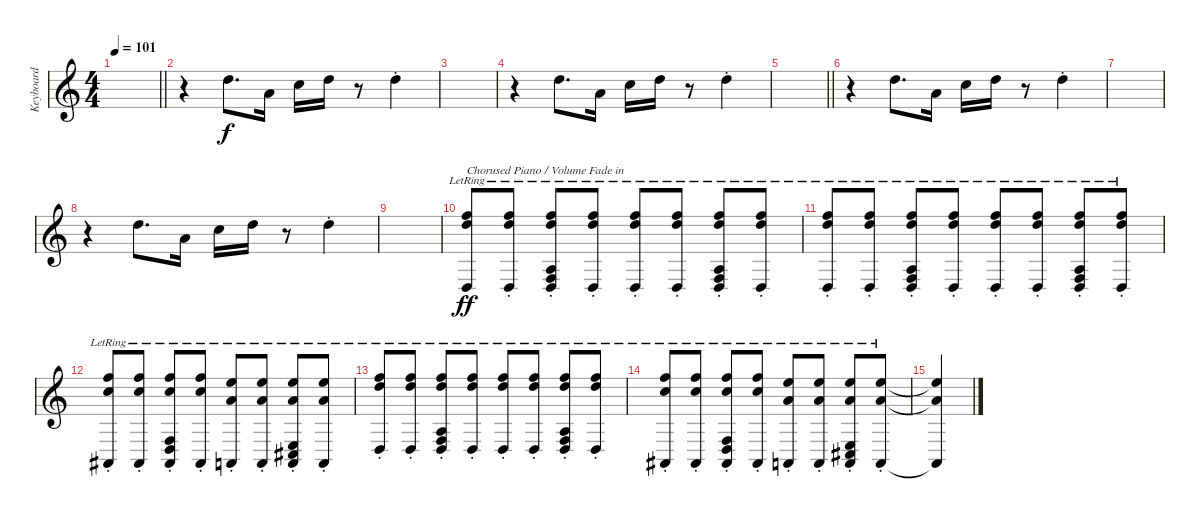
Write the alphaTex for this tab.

\track ("Keyboard" "Keyboard") {instrument electricpiano2}
\staff {score}
\tuning (E4 B3 G3 D3 A2 E2) {hide}
\ts (4 4)
\tempo 101
\clef g2
\barLineRight lightlight
\ks c
|
r.4 10.1.8{d} 5.1.16 8.1.16 10.1.16 r.8 10.1{st}.4 |
|
r.4 10.1.8{d} 5.1.16 8.1.16 10.1.16 r.8 10.1{st}.4 |
\barLineRight lightlight
|
r.4 10.1.8{d} 5.1.16 8.1.16 10.1.16 r.8 10.1{st}.4 |
|
r.4 10.1.8{d} 5.1.16 8.1.16 10.1.16 r.8 10.1{st}.4 |
|
(18.2{st} 19.3{st} 5.5{st lr}).8{txt "Chorused Piano / Volume Fade in" dy ff volume 13} (18.2{st} 19.3{st} 5.5{st lr}).8 (18.2{st} 19.3{st} 7.4{lr} 5.5 13.6).8 (18.2{st} 19.3{st} 5.5{st lr}).8 (18.2{st} 19.3{st} 5.5{st lr}).8 (18.2{st} 19.3{st} 5.5{st lr}).8 (18.2{st} 19.3{st} 7.4 5.5{lr} 13.6).8 (18.2{st} 19.3{st} 5.5{st lr}).8 |
(18.2{st} 19.3{st} 5.5{st lr}).8 (18.2{st} 19.3{st} 5.5{st lr}).8 (18.2{st} 19.3{st} 7.4{lr} 5.5 13.6).8 (18.2{st} 19.3{st} 5.5{st lr}).8 (18.2{st} 19.3{st} 5.5{st lr}).8 (18.2{st} 19.3{st} 5.5{st lr}).8 (18.2{st} 19.3{st} 7.4 5.5{lr} 13.6).8 (18.2{st} 19.3{st} 5.5{st lr}).8 |
(18.2{st} 17.3{st} 1.5{st lr}).8 (18.2{st} 17.3{st} 1.5{st lr}).8 (18.2{st} 17.3{st} 3.4{lr} 1.5{lr} 10.6).8 (18.2{st} 17.3{st} 1.5{st lr}).8 (17.2{st} 14.3{st} 0.5{st lr}).8 (17.2{st} 14.3{st} 0.5{st lr}).8 (17.2{st} 14.3{st} 2.4 0.5{lr} 9.6).8 (17.2{st} 14.3{st} 0.5{st lr}).8 |
(18.2{st} 19.3{st} 5.5{st lr}).8 (18.2{st} 19.3{st} 5.5{st lr}).8 (18.2{st} 19.3{st} 7.4{lr} 5.5 13.6).8 (18.2{st} 19.3{st} 5.5{st lr}).8 (18.2{st} 19.3{st} 5.5{st lr}).8 (18.2{st} 19.3{st} 5.5{st lr}).8 (18.2{st} 19.3{st} 7.4 5.5{lr} 13.6).8 (18.2{st} 19.3{st} 5.5{st lr}).8 |
(18.2{st} 17.3{st} 1.5{st lr}).8 (18.2{st} 17.3{st} 1.5{st lr}).8 (18.2{st} 17.3{st} 3.4{lr} 1.5{lr} 10.6).8 (18.2{st} 17.3{st} 1.5{st lr}).8 (17.2{st} 14.3{st} 0.5{st lr}).8 (17.2{st} 14.3{st} 0.5{st lr}).8 (17.2{st} 14.3{st} 2.4 0.5{lr} 9.6).8 (17.2{st} 14.3{st} 0.5{st lr}).8 |
(17.2{t} 14.3{t} 0.5{t}).4
